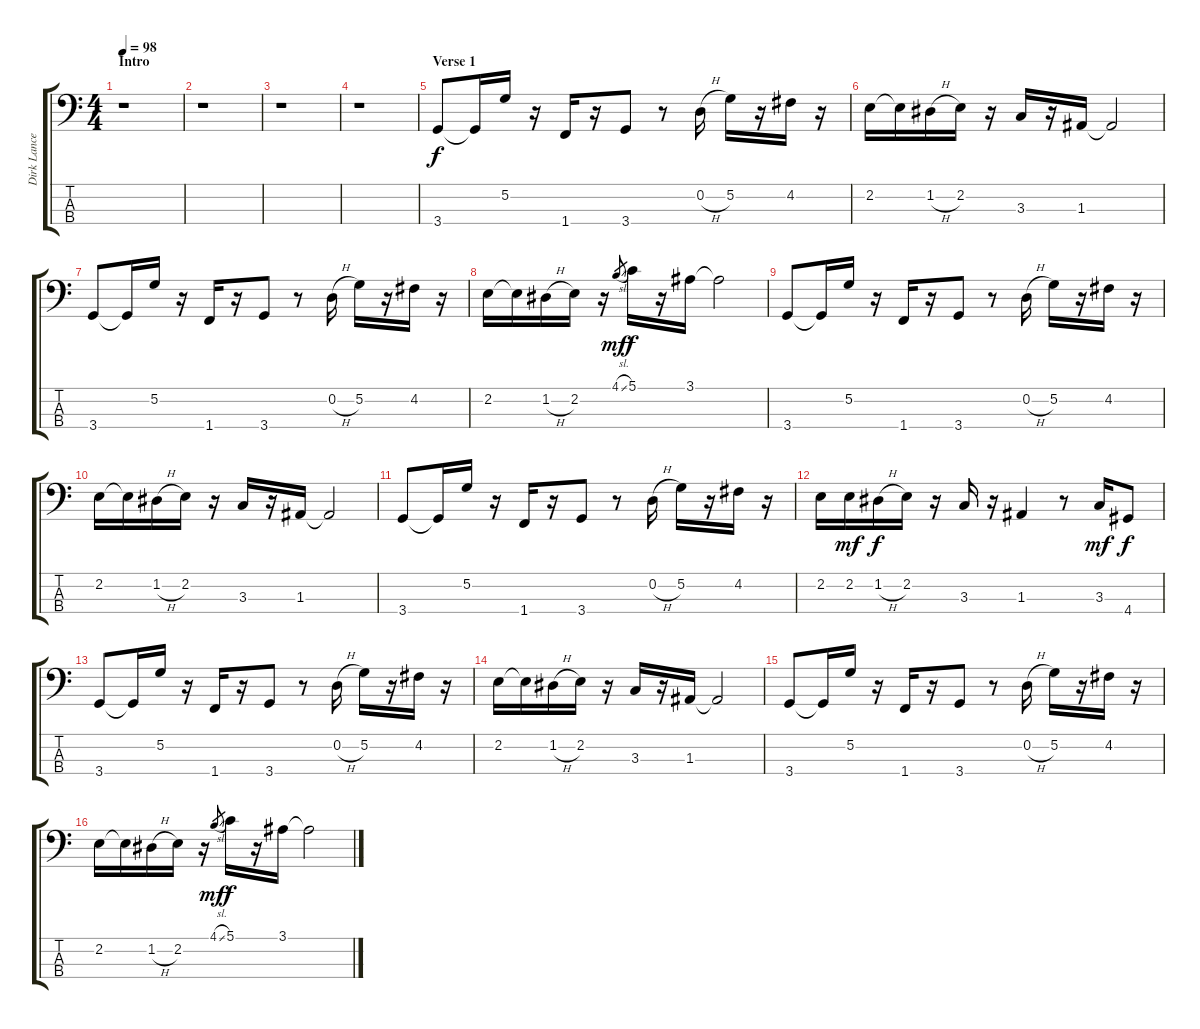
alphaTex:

\track ("Dirk Lance - Bass" "Dirk Lance") {instrument electricbassfinger}
\staff {score tabs}
\tuning (G2 D2 A1 E1) {hide}
\ts (4 4)
\section ("" "Intro")
\tempo 98
\clef f4
\ks c
r.1{dy f instrument electricbassfinger} |
r.1 |
r.1 |
r.1 |
\section ("" "Verse 1")
3.4.8 3.4{t}.16 5.2.16 r.16 1.4.16 r.16 3.4.8 r.8 0.2{h}.16 5.2.16 r.16 4.2.16 r.16 |
2.2.16 2.2{t}.16 1.2{h}.16 2.2.16 r.16 3.3.16 r.16 1.3.16 1.3{t}.2 |
3.4.8 3.4{t}.16 5.2.16 r.16 1.4.16 r.16 3.4.8 r.8 0.2{h}.16 5.2.16 r.16 4.2.16 r.16 |
2.2.16 2.2{t}.16 1.2{h}.16 2.2.16 r.16 4.1{sl}.8{gr dy mf} 5.1.16{dy f} r.16 3.1.16 3.1{t}.2 |
3.4.8 3.4{t}.16 5.2.16 r.16 1.4.16 r.16 3.4.8 r.8 0.2{h}.16 5.2.16 r.16 4.2.16 r.16 |
2.2.16 2.2{t}.16 1.2{h}.16 2.2.16 r.16 3.3.16 r.16 1.3.16 1.3{t}.2 |
3.4.8 3.4{t}.16 5.2.16 r.16 1.4.16 r.16 3.4.8 r.8 0.2{h}.16 5.2.16 r.16 4.2.16 r.16 |
2.2.16 2.2.16{dy mf} 1.2{h}.16{dy f} 2.2.16 r.16 3.3.16 r.16 1.3.4 r.8 3.3.16{dy mf} 4.4.8{dy f} |
3.4.8 3.4{t}.16 5.2.16 r.16 1.4.16 r.16 3.4.8 r.8 0.2{h}.16 5.2.16 r.16 4.2.16 r.16 |
2.2.16 2.2{t}.16 1.2{h}.16 2.2.16 r.16 3.3.16 r.16 1.3.16 1.3{t}.2 |
3.4.8 3.4{t}.16 5.2.16 r.16 1.4.16 r.16 3.4.8 r.8 0.2{h}.16 5.2.16 r.16 4.2.16 r.16 |
2.2.16 2.2{t}.16 1.2{h}.16 2.2.16 r.16 4.1{sl}.8{gr dy mf} 5.1.16{dy f} r.16 3.1.16 3.1{t}.2
